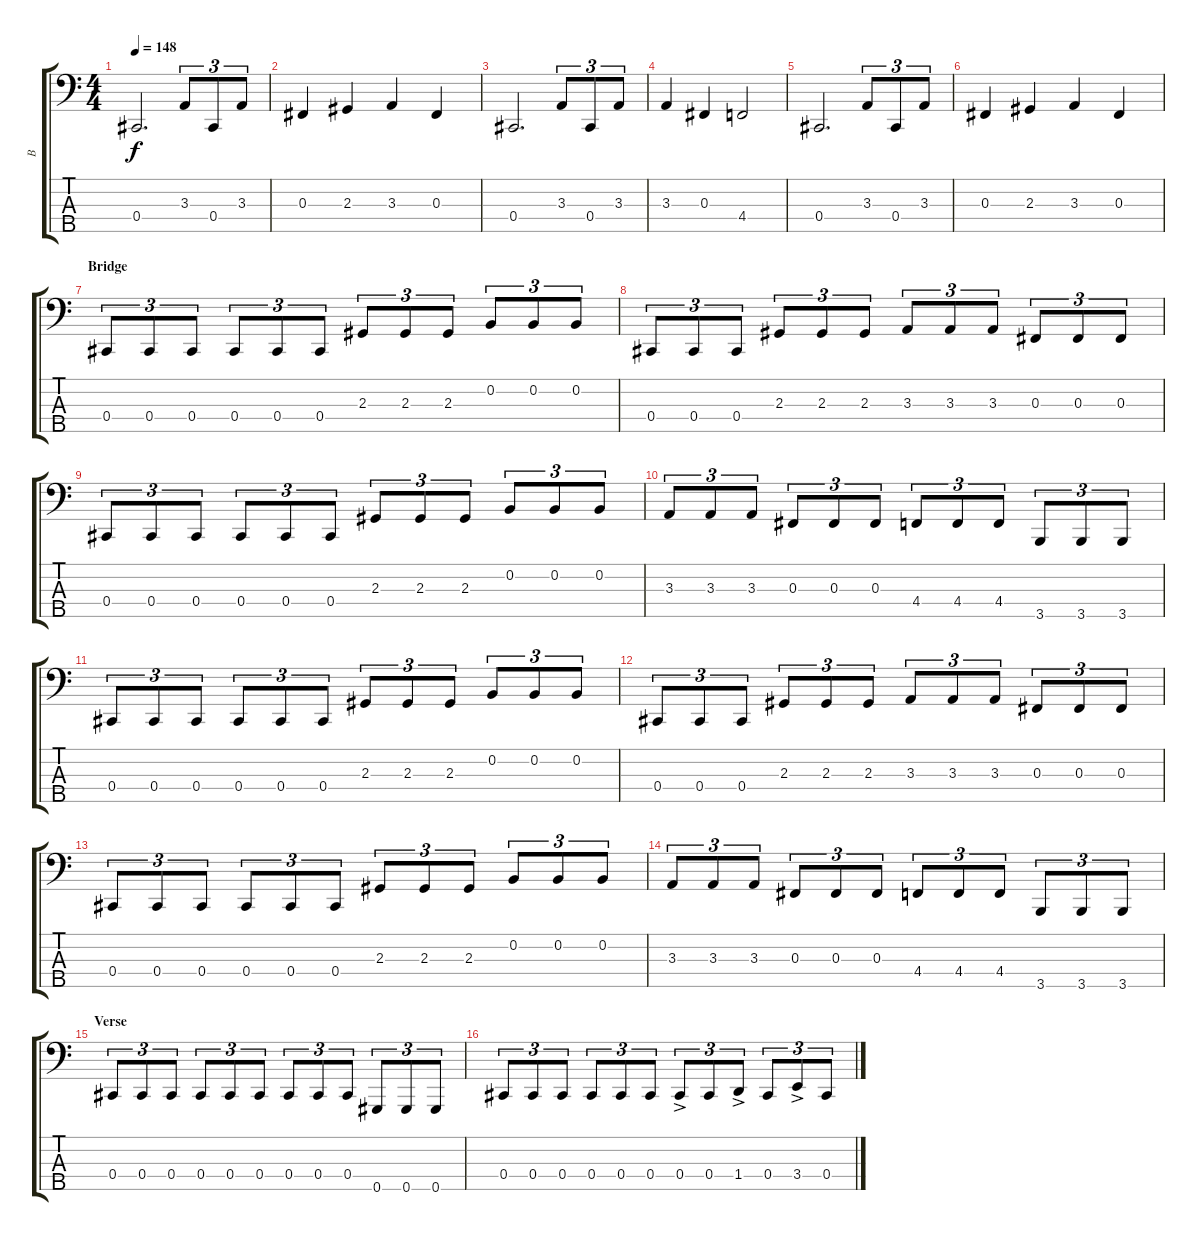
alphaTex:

\track ("B" "B") {instrument electricbassfinger}
\staff {score tabs}
\tuning (E2 B1 Gb1 Db1 Ab0) {hide}
\ts (4 4)
\tempo 148
\clef f4
\ks c
0.4.2{d dy f} 3.3.8{tu (3 2)} 0.4.8{tu (3 2)} 3.3.8{tu (3 2)} |
0.3.4 2.3.4 3.3.4 0.3.4 |
0.4.2{d} 3.3.8{tu (3 2)} 0.4.8{tu (3 2)} 3.3.8{tu (3 2)} |
3.3.4 0.3.4 4.4.2 |
0.4.2{d} 3.3.8{tu (3 2)} 0.4.8{tu (3 2)} 3.3.8{tu (3 2)} |
0.3.4 2.3.4 3.3.4 0.3.4 |
\section ("" "Bridge")
0.4.8{tu (3 2)} 0.4.8{tu (3 2)} 0.4.8{tu (3 2)} 0.4.8{tu (3 2)} 0.4.8{tu (3 2)} 0.4.8{tu (3 2)} 2.3.8{tu (3 2)} 2.3.8{tu (3 2)} 2.3.8{tu (3 2)} 0.2.8{tu (3 2)} 0.2.8{tu (3 2)} 0.2.8{tu (3 2)} |
0.4.8{tu (3 2)} 0.4.8{tu (3 2)} 0.4.8{tu (3 2)} 2.3.8{tu (3 2)} 2.3.8{tu (3 2)} 2.3.8{tu (3 2)} 3.3.8{tu (3 2)} 3.3.8{tu (3 2)} 3.3.8{tu (3 2)} 0.3.8{tu (3 2)} 0.3.8{tu (3 2)} 0.3.8{tu (3 2)} |
0.4.8{tu (3 2)} 0.4.8{tu (3 2)} 0.4.8{tu (3 2)} 0.4.8{tu (3 2)} 0.4.8{tu (3 2)} 0.4.8{tu (3 2)} 2.3.8{tu (3 2)} 2.3.8{tu (3 2)} 2.3.8{tu (3 2)} 0.2.8{tu (3 2)} 0.2.8{tu (3 2)} 0.2.8{tu (3 2)} |
3.3.8{tu (3 2)} 3.3.8{tu (3 2)} 3.3.8{tu (3 2)} 0.3.8{tu (3 2)} 0.3.8{tu (3 2)} 0.3.8{tu (3 2)} 4.4.8{tu (3 2)} 4.4.8{tu (3 2)} 4.4.8{tu (3 2)} 3.5.8{tu (3 2)} 3.5.8{tu (3 2)} 3.5.8{tu (3 2)} |
0.4.8{tu (3 2)} 0.4.8{tu (3 2)} 0.4.8{tu (3 2)} 0.4.8{tu (3 2)} 0.4.8{tu (3 2)} 0.4.8{tu (3 2)} 2.3.8{tu (3 2)} 2.3.8{tu (3 2)} 2.3.8{tu (3 2)} 0.2.8{tu (3 2)} 0.2.8{tu (3 2)} 0.2.8{tu (3 2)} |
0.4.8{tu (3 2)} 0.4.8{tu (3 2)} 0.4.8{tu (3 2)} 2.3.8{tu (3 2)} 2.3.8{tu (3 2)} 2.3.8{tu (3 2)} 3.3.8{tu (3 2)} 3.3.8{tu (3 2)} 3.3.8{tu (3 2)} 0.3.8{tu (3 2)} 0.3.8{tu (3 2)} 0.3.8{tu (3 2)} |
0.4.8{tu (3 2)} 0.4.8{tu (3 2)} 0.4.8{tu (3 2)} 0.4.8{tu (3 2)} 0.4.8{tu (3 2)} 0.4.8{tu (3 2)} 2.3.8{tu (3 2)} 2.3.8{tu (3 2)} 2.3.8{tu (3 2)} 0.2.8{tu (3 2)} 0.2.8{tu (3 2)} 0.2.8{tu (3 2)} |
3.3.8{tu (3 2)} 3.3.8{tu (3 2)} 3.3.8{tu (3 2)} 0.3.8{tu (3 2)} 0.3.8{tu (3 2)} 0.3.8{tu (3 2)} 4.4.8{tu (3 2)} 4.4.8{tu (3 2)} 4.4.8{tu (3 2)} 3.5.8{tu (3 2)} 3.5.8{tu (3 2)} 3.5.8{tu (3 2)} |
\section ("" "Verse")
0.4.8{tu (3 2)} 0.4.8{tu (3 2)} 0.4.8{tu (3 2)} 0.4.8{tu (3 2)} 0.4.8{tu (3 2)} 0.4.8{tu (3 2)} 0.4.8{tu (3 2)} 0.4.8{tu (3 2)} 0.4.8{tu (3 2)} 0.5.8{tu (3 2)} 0.5.8{tu (3 2)} 0.5.8{tu (3 2)} |
0.4.8{tu (3 2)} 0.4.8{tu (3 2)} 0.4.8{tu (3 2)} 0.4.8{tu (3 2)} 0.4.8{tu (3 2)} 0.4.8{tu (3 2)} 0.4{ac}.8{tu (3 2)} 0.4.8{tu (3 2)} 1.4{ac}.8{tu (3 2)} 0.4.8{tu (3 2)} 3.4{ac}.8{tu (3 2)} 0.4.8{tu (3 2)}
